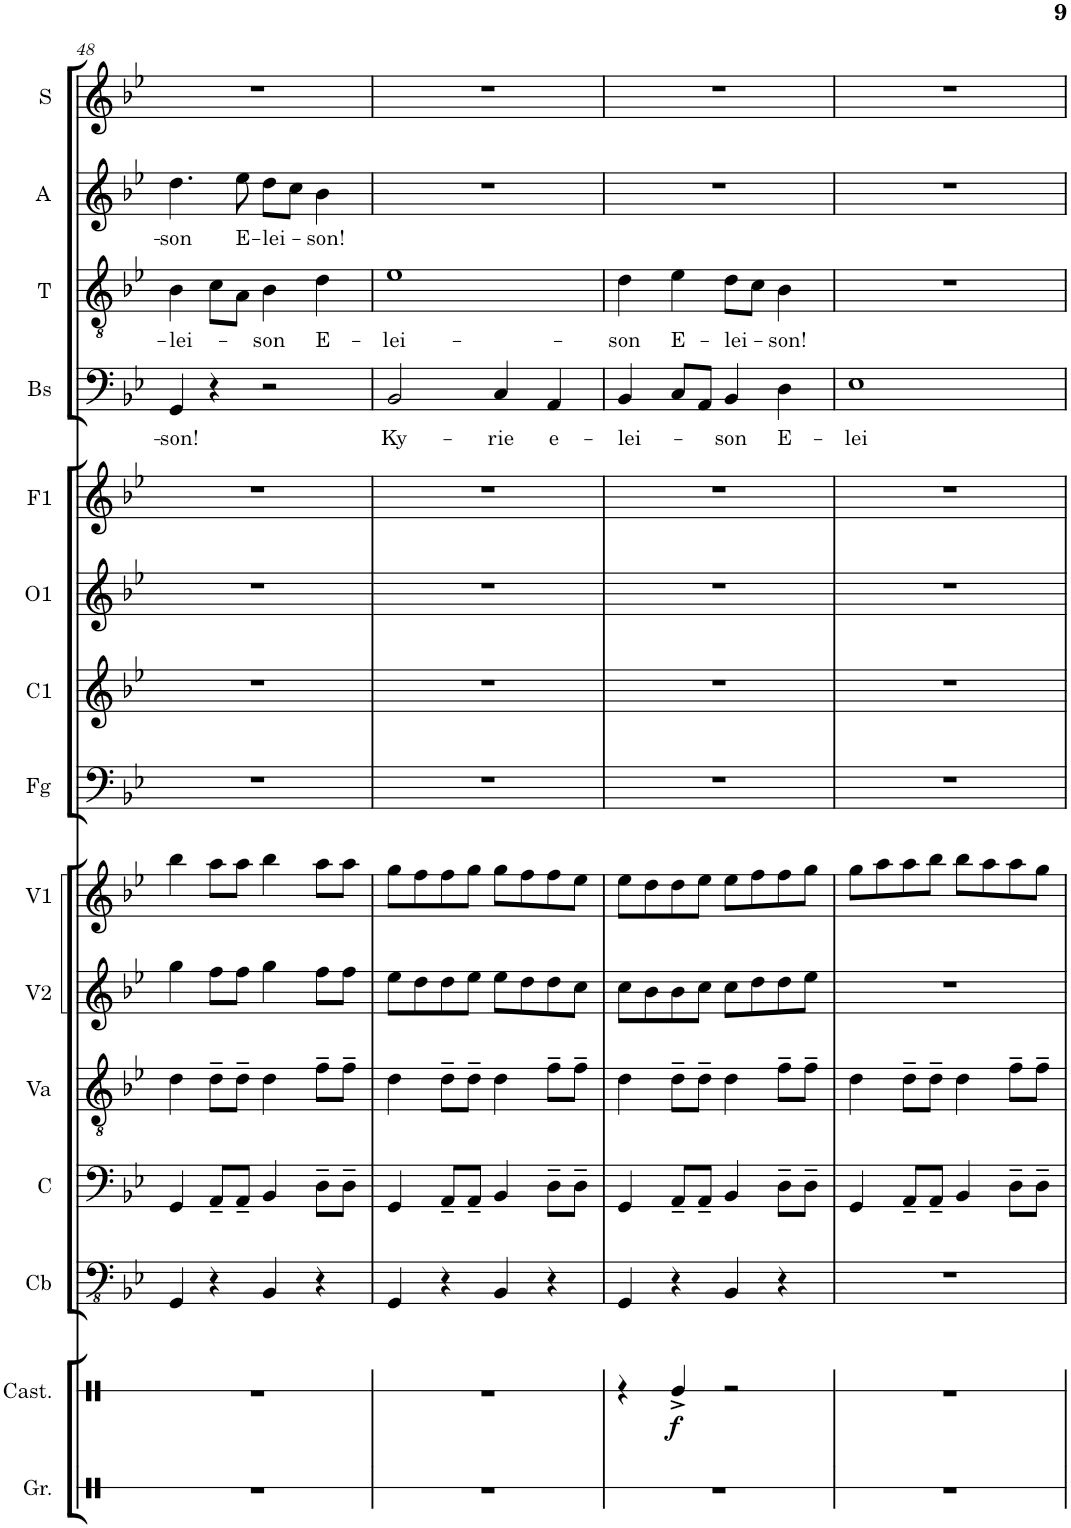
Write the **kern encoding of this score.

**kern	**kern	**dynam	**kern	**kern	**kern	**kern	**kern	**kern	**kern	**kern	**kern	**kern	**text	**kern	**text	**kern	**text	**kern
*part15	*part14	*part14	*part13	*part12	*part11	*part10	*part9	*part8	*part7	*part6	*part5	*part4	*part4	*part3	*part3	*part2	*part2	*part1
*staff15	*staff14	*staff14	*staff13	*staff12	*staff11	*staff10	*staff9	*staff8	*staff7	*staff6	*staff5	*staff4	*staff4	*staff3	*staff3	*staff2	*staff2	*staff1
*I"Grancassa	*I"Castagnette	*	*I"Cb	*I"C	*I"Va	*I"V2	*I"V1	*I"Fg	*I"C1	*I"O1	*I"F1	*I"Bs	*	*I"T	*	*I"A	*	*I"S
*I'Gr.	*I'Cast.	*	*I'Cb	*I'C	*I'Va	*I'V2	*I'V1	*I'Fg	*I'C1	*I'O1	*I'F1	*I'Bs	*	*I'T	*	*I'A	*	*I'S
!!LO:PB:g=z
*clefX	*clefX	*	*clefFv4	*clefF4	*clefGv2	*clefG2	*clefG2	*clefF4	*clefG2	*clefG2	*clefG2	*clefF4	*	*clefGv2	*	*clefG2	*	*clefG2
*	*	*	*	*	*	*	*	*	*Trd1c2	*	*	*	*	*	*	*	*	*
*k[]	*k[]	*	*k[b-e-]	*k[b-e-]	*k[b-e-]	*k[b-e-]	*k[b-e-]	*k[b-e-]	*k[b-e-]	*k[b-e-]	*k[b-e-]	*k[b-e-]	*	*k[b-e-]	*	*k[b-e-]	*	*k[b-e-]
*M4/4	*M4/4	*	*M4/4	*M4/4	*M4/4	*M4/4	*M4/4	*M4/4	*M4/4	*M4/4	*M4/4	*M4/4	*	*M4/4	*	*M4/4	*	*M4/4
=48	=48	=48	=48	=48	=48	=48	=48	=48	=48	=48	=48	=48	=48	=48	=48	=48	=48	=48
!	!	!	!	!	!	!	!	!	!	!	!	!	!LO:LY:b	!	!LO:LY:b	!	!LO:LY:b	!
1r	1r	.	4GGG/	4GG/	4d\	4gg\	4bb-\	1r	1r	1r	1r	4GG/	-son!	4B-\	-lei-	4.dd\	-son	1r
.	.	.	4r	8AA~/L	8d~\L	8ff\L	8aa\L	.	.	.	.	4r	.	8c\L	.	.	.	.
!	!	!	!	!	!	!	!	!	!	!	!	!	!	!	!	!	!LO:LY:b	!
.	.	.	.	8AA~/J	8d~\J	8ff\J	8aa\J	.	.	.	.	.	.	8A\J	.	8ee-\	E-	.
!	!	!	!	!	!	!	!	!	!	!	!	!	!	!	!LO:LY:b	!	!LO:LY:b	!
.	.	.	4BBB-/	4BB-/	4d\	4gg\	4bb-\	.	.	.	.	2r	.	4B-\	son	8dd\L	-lei-	.
.	.	.	.	.	.	.	.	.	.	.	.	.	.	.	.	8cc\J	.	.
!	!	!	!	!	!	!	!	!	!	!	!	!	!	!	!LO:LY:b	!	!LO:LY:b	!
.	.	.	4r	8D~\L	8f~\L	8ff\L	8aa\L	.	.	.	.	.	.	4d\	-E-	4b-\	-son!	.
.	.	.	.	8D~\J	8f~\J	8ff\J	8aa\J	.	.	.	.	.	.	.	.	.	.	.
=49	=49	=49	=49	=49	=49	=49	=49	=49	=49	=49	=49	=49	=49	=49	=49	=49	=49	=49
!	!	!	!	!	!	!	!	!	!	!	!	!	!LO:LY:b	!	!LO:LY:b	!	!	!
1r	1r	.	4GGG/	4GG/	4d\	8ee-\L	8gg\L	1r	1r	1r	1r	2BB-/	Ky-	1e-	-lei-	1r	.	1r
.	.	.	.	.	.	8dd\	8ff\	.	.	.	.	.	.	.	.	.	.	.
.	.	.	4r	8AA~/L	8d~\L	8dd\	8ff\	.	.	.	.	.	.	.	.	.	.	.
.	.	.	.	8AA~/J	8d~\J	8ee-\J	8gg\J	.	.	.	.	.	.	.	.	.	.	.
!	!	!	!	!	!	!	!	!	!	!	!	!	!LO:LY:b	!	!	!	!	!
.	.	.	4BBB-/	4BB-/	4d\	8ee-\L	8gg\L	.	.	.	.	4C/	-rie	.	.	.	.	.
.	.	.	.	.	.	8dd\	8ff\	.	.	.	.	.	.	.	.	.	.	.
!	!	!	!	!	!	!	!	!	!	!	!	!	!LO:LY:b	!	!	!	!	!
.	.	.	4r	8D~\L	8f~\L	8dd\	8ff\	.	.	.	.	4AA/	e-	.	.	.	.	.
.	.	.	.	8D~\J	8f~\J	8cc\J	8ee-\J	.	.	.	.	.	.	.	.	.	.	.
=50	=50	=50	=50	=50	=50	=50	=50	=50	=50	=50	=50	=50	=50	=50	=50	=50	=50	=50
!	!	!	!	!	!	!	!	!	!	!	!	!	!LO:LY:b	!	!LO:LY:b	!	!	!
1r	4r	.	4GGG/	4GG/	4d\	8cc\L	8ee-\L	1r	1r	1r	1r	4BB-/	-lei-	4d\	-son	1r	.	1r
.	.	.	.	.	.	8b-\	8dd\	.	.	.	.	.	.	.	.	.	.	.
!	!	!LO:DY:b	!	!	!	!	!	!	!	!	!	!	!	!	!LO:LY:b	!	!	!
.	4Re^/	f	4r	8AA~/L	8d~\L	8b-\	8dd\	.	.	.	.	8C/L	.	4e-\	E-	.	.	.
.	.	.	.	8AA~/J	8d~\J	8cc\J	8ee-\J	.	.	.	.	8AA/J	.	.	.	.	.	.
!	!	!	!	!	!	!	!	!	!	!	!	!	!LO:LY:b	!	!LO:LY:b	!	!	!
.	2r	.	4BBB-/	4BB-/	4d\	8cc\L	8ee-\L	.	.	.	.	4BB-/	son	8d\L	-lei-	.	.	.
.	.	.	.	.	.	8dd\	8ff\	.	.	.	.	.	.	8c\J	.	.	.	.
!	!	!	!	!	!	!	!	!	!	!	!	!	!LO:LY:b	!	!LO:LY:b	!	!	!
.	.	.	4r	8D~\L	8f~\L	8dd\	8ff\	.	.	.	.	4D\	-E-	4B-\	-son!	.	.	.
.	.	.	.	8D~\J	8f~\J	8ee-\J	8gg\J	.	.	.	.	.	.	.	.	.	.	.
=51	=51	=51	=51	=51	=51	=51	=51	=51	=51	=51	=51	=51	=51	=51	=51	=51	=51	=51
!	!	!	!	!	!	!	!	!	!	!	!	!	!LO:LY:b	!	!	!	!	!
1r	1r	.	1r	4GG/	4d\	1r	8gg\L	1r	1r	1r	1r	1E-	-lei	1r	.	1r	.	1r
.	.	.	.	.	.	.	8aa\	.	.	.	.	.	.	.	.	.	.	.
.	.	.	.	8AA~/L	8d~\L	.	8aa\	.	.	.	.	.	.	.	.	.	.	.
.	.	.	.	8AA~/J	8d~\J	.	8bb-\J	.	.	.	.	.	.	.	.	.	.	.
.	.	.	.	4BB-/	4d\	.	8bb-\L	.	.	.	.	.	.	.	.	.	.	.
.	.	.	.	.	.	.	8aa\	.	.	.	.	.	.	.	.	.	.	.
.	.	.	.	8D~\L	8f~\L	.	8aa\	.	.	.	.	.	.	.	.	.	.	.
.	.	.	.	8D~\J	8f~\J	.	8gg\J	.	.	.	.	.	.	.	.	.	.	.
=	=	=	=	=	=	=	=	=	=	=	=	=	=	=	=	=	=	=
*-	*-	*-	*-	*-	*-	*-	*-	*-	*-	*-	*-	*-	*-	*-	*-	*-	*-	*-
